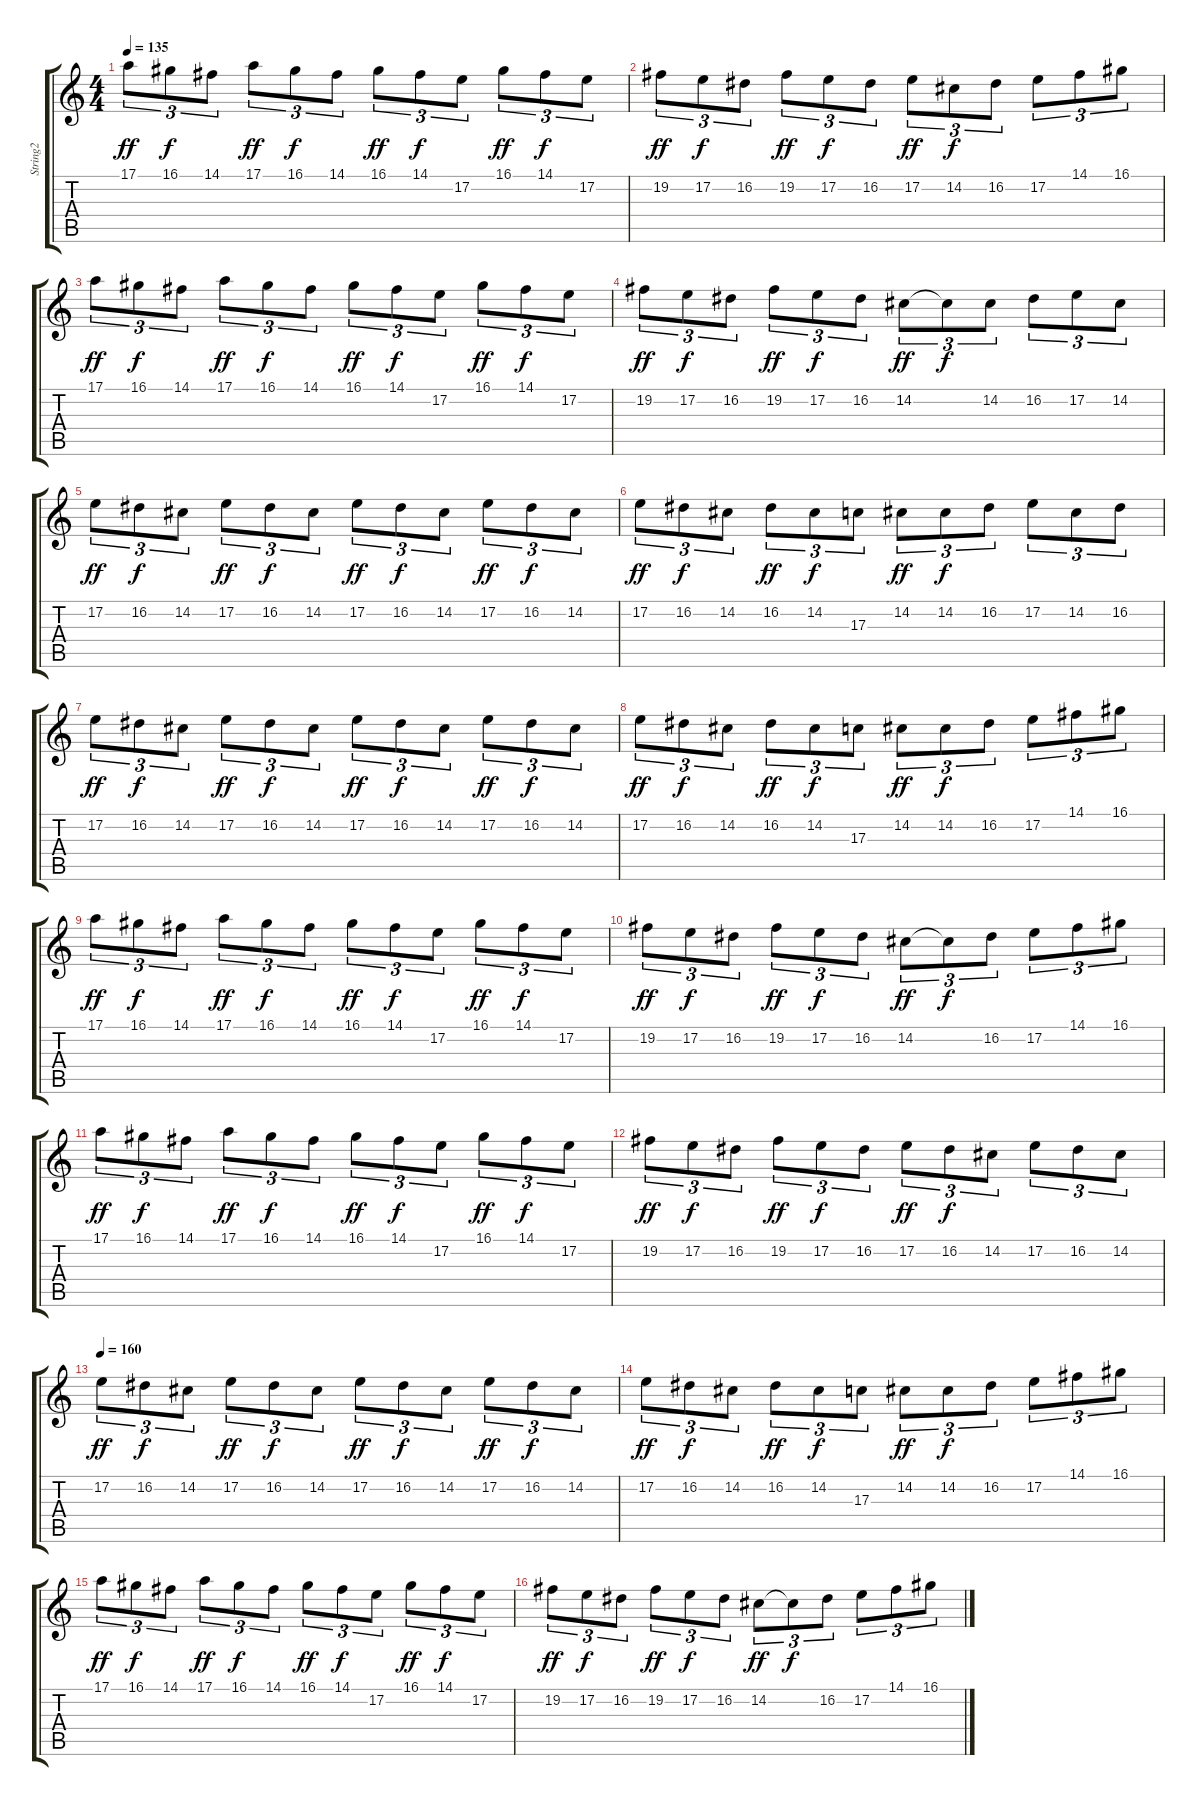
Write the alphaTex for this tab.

\track ("String2" "String2") {instrument stringensemble1}
\staff {score tabs}
\tuning (E4 B3 G3 D3 A2 E2) {hide}
\ts (4 4)
\tempo 135
\clef g2
\ks c
17.1.8{tu (3 2) dy ff} 16.1.8{tu (3 2) dy f} 14.1.8{tu (3 2)} 17.1.8{tu (3 2) dy ff} 16.1.8{tu (3 2) dy f} 14.1.8{tu (3 2)} 16.1.8{tu (3 2) dy ff} 14.1.8{tu (3 2) dy f} 17.2.8{tu (3 2)} 16.1.8{tu (3 2) dy ff} 14.1.8{tu (3 2) dy f} 17.2.8{tu (3 2)} |
19.2.8{tu (3 2) dy ff} 17.2.8{tu (3 2) dy f} 16.2.8{tu (3 2)} 19.2.8{tu (3 2) dy ff} 17.2.8{tu (3 2) dy f} 16.2.8{tu (3 2)} 17.2.8{tu (3 2) dy ff} 14.2.8{tu (3 2) dy f} 16.2.8{tu (3 2)} 17.2.8{tu (3 2)} 14.1.8{tu (3 2)} 16.1.8{tu (3 2)} |
17.1.8{tu (3 2) dy ff} 16.1.8{tu (3 2) dy f} 14.1.8{tu (3 2)} 17.1.8{tu (3 2) dy ff} 16.1.8{tu (3 2) dy f} 14.1.8{tu (3 2)} 16.1.8{tu (3 2) dy ff} 14.1.8{tu (3 2) dy f} 17.2.8{tu (3 2)} 16.1.8{tu (3 2) dy ff} 14.1.8{tu (3 2) dy f} 17.2.8{tu (3 2)} |
19.2.8{tu (3 2) dy ff} 17.2.8{tu (3 2) dy f} 16.2.8{tu (3 2)} 19.2.8{tu (3 2) dy ff} 17.2.8{tu (3 2) dy f} 16.2.8{tu (3 2)} 14.2.8{tu (3 2) dy ff} 14.2{t}.8{tu (3 2) dy f} 14.2.8{tu (3 2)} 16.2.8{tu (3 2)} 17.2.8{tu (3 2)} 14.2.8{tu (3 2)} |
17.2.8{tu (3 2) dy ff} 16.2.8{tu (3 2) dy f} 14.2.8{tu (3 2)} 17.2.8{tu (3 2) dy ff} 16.2.8{tu (3 2) dy f} 14.2.8{tu (3 2)} 17.2.8{tu (3 2) dy ff} 16.2.8{tu (3 2) dy f} 14.2.8{tu (3 2)} 17.2.8{tu (3 2) dy ff} 16.2.8{tu (3 2) dy f} 14.2.8{tu (3 2)} |
17.2.8{tu (3 2) dy ff} 16.2.8{tu (3 2) dy f} 14.2.8{tu (3 2)} 16.2.8{tu (3 2) dy ff} 14.2.8{tu (3 2) dy f} 17.3.8{tu (3 2)} 14.2.8{tu (3 2) dy ff} 14.2.8{tu (3 2) dy f} 16.2.8{tu (3 2)} 17.2.8{tu (3 2)} 14.2.8{tu (3 2)} 16.2.8{tu (3 2)} |
17.2.8{tu (3 2) dy ff} 16.2.8{tu (3 2) dy f} 14.2.8{tu (3 2)} 17.2.8{tu (3 2) dy ff} 16.2.8{tu (3 2) dy f} 14.2.8{tu (3 2)} 17.2.8{tu (3 2) dy ff} 16.2.8{tu (3 2) dy f} 14.2.8{tu (3 2)} 17.2.8{tu (3 2) dy ff} 16.2.8{tu (3 2) dy f} 14.2.8{tu (3 2)} |
17.2.8{tu (3 2) dy ff} 16.2.8{tu (3 2) dy f} 14.2.8{tu (3 2)} 16.2.8{tu (3 2) dy ff} 14.2.8{tu (3 2) dy f} 17.3.8{tu (3 2)} 14.2.8{tu (3 2) dy ff} 14.2.8{tu (3 2) dy f} 16.2.8{tu (3 2)} 17.2.8{tu (3 2)} 14.1.8{tu (3 2)} 16.1.8{tu (3 2)} |
17.1.8{tu (3 2) dy ff} 16.1.8{tu (3 2) dy f} 14.1.8{tu (3 2)} 17.1.8{tu (3 2) dy ff} 16.1.8{tu (3 2) dy f} 14.1.8{tu (3 2)} 16.1.8{tu (3 2) dy ff} 14.1.8{tu (3 2) dy f} 17.2.8{tu (3 2)} 16.1.8{tu (3 2) dy ff} 14.1.8{tu (3 2) dy f} 17.2.8{tu (3 2)} |
19.2.8{tu (3 2) dy ff} 17.2.8{tu (3 2) dy f} 16.2.8{tu (3 2)} 19.2.8{tu (3 2) dy ff} 17.2.8{tu (3 2) dy f} 16.2.8{tu (3 2)} 14.2.8{tu (3 2) dy ff} 14.2{t}.8{tu (3 2) dy f} 16.2.8{tu (3 2)} 17.2.8{tu (3 2)} 14.1.8{tu (3 2)} 16.1.8{tu (3 2)} |
17.1.8{tu (3 2) dy ff} 16.1.8{tu (3 2) dy f} 14.1.8{tu (3 2)} 17.1.8{tu (3 2) dy ff} 16.1.8{tu (3 2) dy f} 14.1.8{tu (3 2)} 16.1.8{tu (3 2) dy ff} 14.1.8{tu (3 2) dy f} 17.2.8{tu (3 2)} 16.1.8{tu (3 2) dy ff} 14.1.8{tu (3 2) dy f} 17.2.8{tu (3 2)} |
19.2.8{tu (3 2) dy ff} 17.2.8{tu (3 2) dy f} 16.2.8{tu (3 2)} 19.2.8{tu (3 2) dy ff} 17.2.8{tu (3 2) dy f} 16.2.8{tu (3 2)} 17.2.8{tu (3 2) dy ff} 16.2.8{tu (3 2) dy f} 14.2.8{tu (3 2)} 17.2.8{tu (3 2)} 16.2.8{tu (3 2)} 14.2.8{tu (3 2)} |
\tempo 160
17.2.8{tu (3 2) dy ff} 16.2.8{tu (3 2) dy f} 14.2.8{tu (3 2)} 17.2.8{tu (3 2) dy ff} 16.2.8{tu (3 2) dy f} 14.2.8{tu (3 2)} 17.2.8{tu (3 2) dy ff} 16.2.8{tu (3 2) dy f} 14.2.8{tu (3 2)} 17.2.8{tu (3 2) dy ff} 16.2.8{tu (3 2) dy f} 14.2.8{tu (3 2)} |
17.2.8{tu (3 2) dy ff} 16.2.8{tu (3 2) dy f} 14.2.8{tu (3 2)} 16.2.8{tu (3 2) dy ff} 14.2.8{tu (3 2) dy f} 17.3.8{tu (3 2)} 14.2.8{tu (3 2) dy ff} 14.2.8{tu (3 2) dy f} 16.2.8{tu (3 2)} 17.2.8{tu (3 2)} 14.1.8{tu (3 2)} 16.1.8{tu (3 2)} |
17.1.8{tu (3 2) dy ff} 16.1.8{tu (3 2) dy f} 14.1.8{tu (3 2)} 17.1.8{tu (3 2) dy ff} 16.1.8{tu (3 2) dy f} 14.1.8{tu (3 2)} 16.1.8{tu (3 2) dy ff} 14.1.8{tu (3 2) dy f} 17.2.8{tu (3 2)} 16.1.8{tu (3 2) dy ff} 14.1.8{tu (3 2) dy f} 17.2.8{tu (3 2)} |
19.2.8{tu (3 2) dy ff} 17.2.8{tu (3 2) dy f} 16.2.8{tu (3 2)} 19.2.8{tu (3 2) dy ff} 17.2.8{tu (3 2) dy f} 16.2.8{tu (3 2)} 14.2.8{tu (3 2) dy ff} 14.2{t}.8{tu (3 2) dy f} 16.2.8{tu (3 2)} 17.2.8{tu (3 2)} 14.1.8{tu (3 2)} 16.1.8{tu (3 2)}
